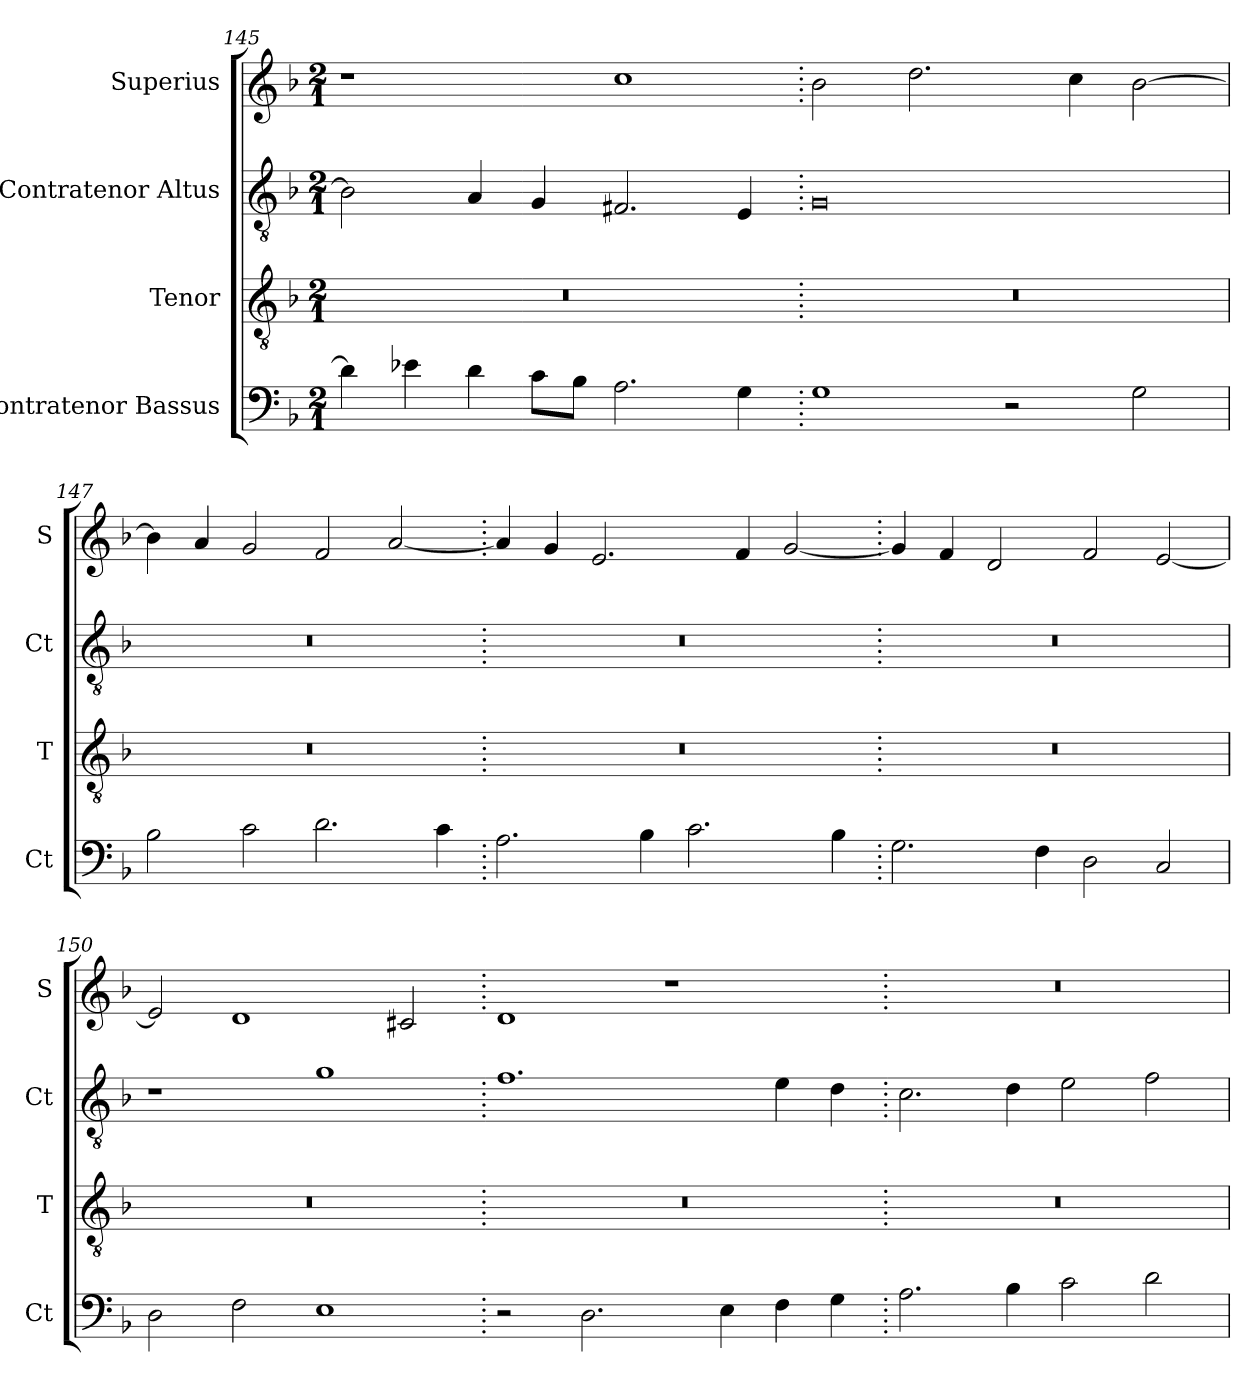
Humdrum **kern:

**kern	**kern	**kern	**kern
*part4	*part3	*part2	*part1
*staff4	*staff3	*staff2	*staff1
*I"Contratenor Bassus	*I"Tenor	*I"Contratenor Altus	*I"Superius
*I'Ct	*I'T	*I'Ct	*I'S
*clefF4	*clefGv2	*clefGv2	*clefG2
*k[b-]	*k[b-]	*k[b-]	*k[b-]
*M2/1	*M2/1	*M2/1	*M2/1
=145	=145	=145	=145
4d\]	0r	2B-\]	1r
4e-X\	.	.	.
4d\	.	4A/	.
8c\L	.	4G/	.
8B-\J	.	.	.
2.A\	.	2.F#X/	1cc
4G\	.	4E/	.
=146.	=146.	=146.	=146.
1G	0r	0G	2b-\
.	.	.	2.dd\
2r	.	.	.
.	.	.	4cc\
2G\	.	.	[2b-\
=147	=147	=147	=147
2B-\	0r	0r	4b-\]
.	.	.	4a/
2c\	.	.	2g/
2.d\	.	.	2f/
.	.	.	[2a/
4c\	.	.	.
=148.	=148.	=148.	=148.
2.A\	0r	0r	4a/]
.	.	.	4g/
.	.	.	2.e/
4B-\	.	.	.
2.c\	.	.	.
.	.	.	4f/
.	.	.	[2g/
4B-\	.	.	.
=149.	=149.	=149.	=149.
2.G\	0r	0r	4g/]
.	.	.	4f/
.	.	.	2d/
4F\	.	.	.
2D\	.	.	2f/
2C/	.	.	[2e/
=150	=150	=150	=150
2D\	0r	1r	2e/]
2F\	.	.	1d
1E	.	1g	.
.	.	.	2c#X/
=151.	=151.	=151.	=151.
2r	0r	1.f	1d
2.D\	.	.	.
.	.	.	1r
4E\	.	.	.
4F\	.	4e\	.
4G\	.	4d\	.
=152.	=152.	=152.	=152.
2.A\	0r	2.c\	0r
4B-\	.	4d\	.
2c\	.	2e\	.
2d\	.	2f\	.
=	=	=	=
*-	*-	*-	*-
